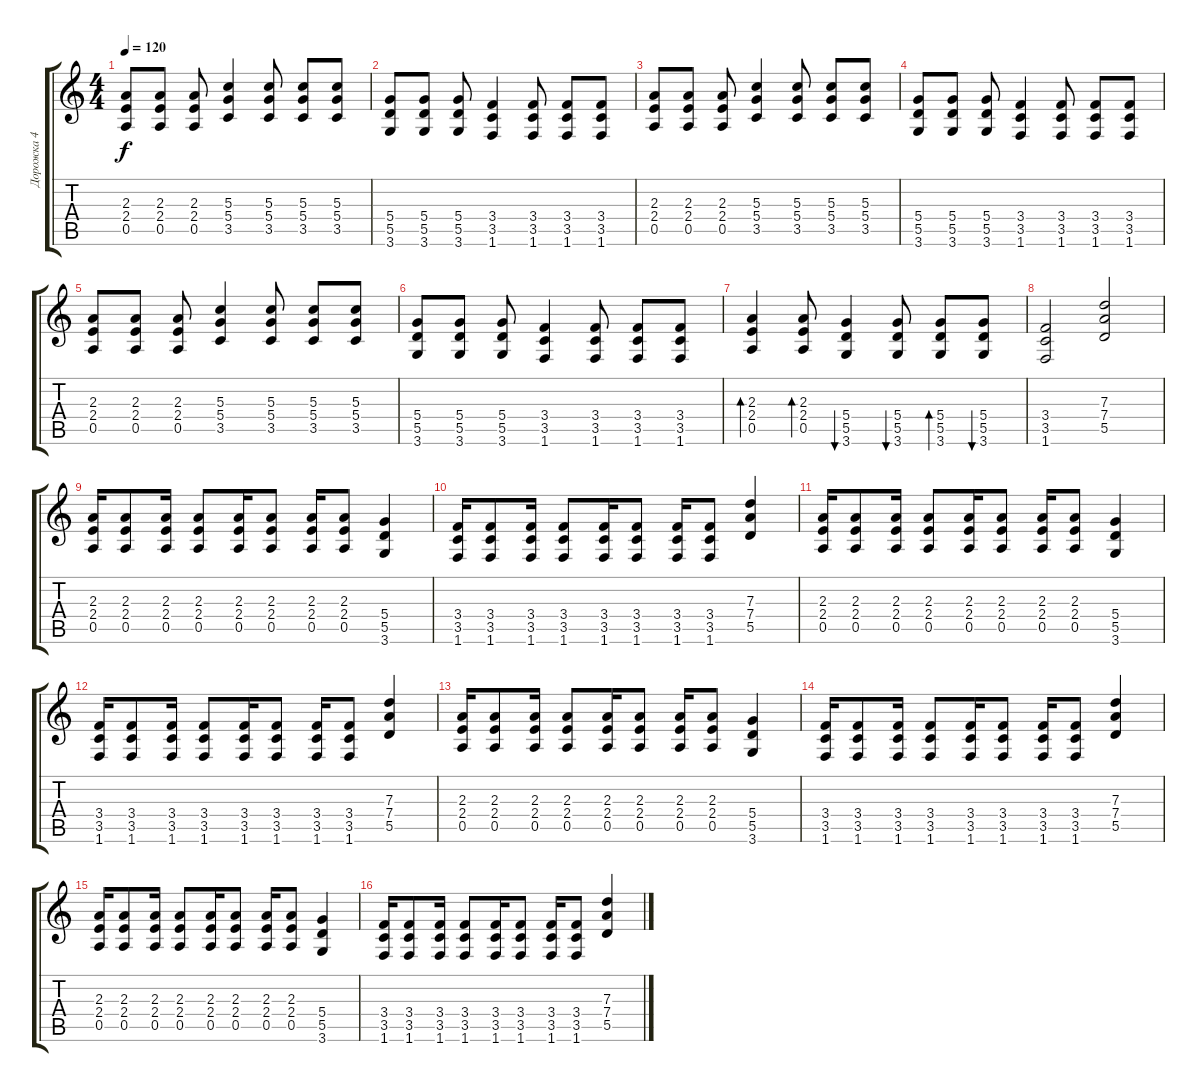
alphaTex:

\track ("Дорожка 4" "Дорожка 4") {instrument distortionguitar}
\staff {score tabs}
\tuning (E4 B3 G3 D3 A2 E2) {hide}
\ts (4 4)
\tempo 120
\clef g2
\ks c
(2.3 2.4 0.5).8{dy f} (2.3 2.4 0.5).8 (2.3 2.4 0.5).8 (5.3 5.4 3.5).4 (5.3 5.4 3.5).8 (5.3 5.4 3.5).8 (5.3 5.4 3.5).8 |
(5.4 5.5 3.6).8 (5.4 5.5 3.6).8 (5.4 5.5 3.6).8 (3.4 3.5 1.6).4 (3.4 3.5 1.6).8 (3.4 3.5 1.6).8 (3.4 3.5 1.6).8 |
(2.3 2.4 0.5).8 (2.3 2.4 0.5).8 (2.3 2.4 0.5).8 (5.3 5.4 3.5).4 (5.3 5.4 3.5).8 (5.3 5.4 3.5).8 (5.3 5.4 3.5).8 |
(5.4 5.5 3.6).8 (5.4 5.5 3.6).8 (5.4 5.5 3.6).8 (3.4 3.5 1.6).4 (3.4 3.5 1.6).8 (3.4 3.5 1.6).8 (3.4 3.5 1.6).8 |
(2.3 2.4 0.5).8 (2.3 2.4 0.5).8 (2.3 2.4 0.5).8 (5.3 5.4 3.5).4 (5.3 5.4 3.5).8 (5.3 5.4 3.5).8 (5.3 5.4 3.5).8 |
(5.4 5.5 3.6).8 (5.4 5.5 3.6).8 (5.4 5.5 3.6).8 (3.4 3.5 1.6).4 (3.4 3.5 1.6).8 (3.4 3.5 1.6).8 (3.4 3.5 1.6).8 |
(2.3 2.4 0.5).4{bd 120} (2.3 2.4 0.5).8{bd 120} (5.4 5.5 3.6).4{bu 120} (5.4 5.5 3.6).8{bu 120} (5.4 5.5 3.6).8{bd 120} (5.4 5.5 3.6).8{bu 120} |
(3.4 3.5 1.6).2 (7.3 7.4 5.5).2 |
(2.3 2.4 0.5).16 (2.3 2.4 0.5).8 (2.3 2.4 0.5).16 (2.3 2.4 0.5).8 (2.3 2.4 0.5).16 (2.3 2.4 0.5).8 (2.3 2.4 0.5).16 (2.3 2.4 0.5).8 (5.4 5.5 3.6).4 |
(3.4 3.5 1.6).16 (3.4 3.5 1.6).8 (3.4 3.5 1.6).16 (3.4 3.5 1.6).8 (3.4 3.5 1.6).16 (3.4 3.5 1.6).8 (3.4 3.5 1.6).16 (3.4 3.5 1.6).8 (7.3 7.4 5.5).4 |
(2.3 2.4 0.5).16 (2.3 2.4 0.5).8 (2.3 2.4 0.5).16 (2.3 2.4 0.5).8 (2.3 2.4 0.5).16 (2.3 2.4 0.5).8 (2.3 2.4 0.5).16 (2.3 2.4 0.5).8 (5.4 5.5 3.6).4 |
(3.4 3.5 1.6).16 (3.4 3.5 1.6).8 (3.4 3.5 1.6).16 (3.4 3.5 1.6).8 (3.4 3.5 1.6).16 (3.4 3.5 1.6).8 (3.4 3.5 1.6).16 (3.4 3.5 1.6).8 (7.3 7.4 5.5).4 |
(2.3 2.4 0.5).16 (2.3 2.4 0.5).8 (2.3 2.4 0.5).16 (2.3 2.4 0.5).8 (2.3 2.4 0.5).16 (2.3 2.4 0.5).8 (2.3 2.4 0.5).16 (2.3 2.4 0.5).8 (5.4 5.5 3.6).4 |
(3.4 3.5 1.6).16 (3.4 3.5 1.6).8 (3.4 3.5 1.6).16 (3.4 3.5 1.6).8 (3.4 3.5 1.6).16 (3.4 3.5 1.6).8 (3.4 3.5 1.6).16 (3.4 3.5 1.6).8 (7.3 7.4 5.5).4 |
(2.3 2.4 0.5).16 (2.3 2.4 0.5).8 (2.3 2.4 0.5).16 (2.3 2.4 0.5).8 (2.3 2.4 0.5).16 (2.3 2.4 0.5).8 (2.3 2.4 0.5).16 (2.3 2.4 0.5).8 (5.4 5.5 3.6).4 |
(3.4 3.5 1.6).16 (3.4 3.5 1.6).8 (3.4 3.5 1.6).16 (3.4 3.5 1.6).8 (3.4 3.5 1.6).16 (3.4 3.5 1.6).8 (3.4 3.5 1.6).16 (3.4 3.5 1.6).8 (7.3 7.4 5.5).4
